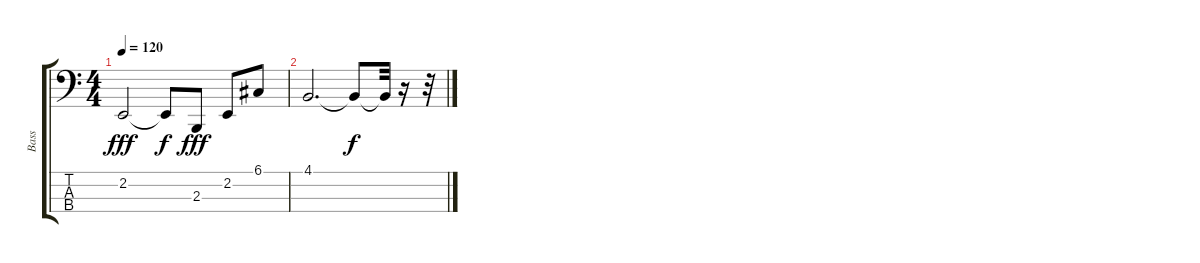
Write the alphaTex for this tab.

\track ("Bass" "Bass") {instrument tangoaccordion}
\staff {score tabs}
\tuning (G2 D2 A1 E1) {hide}
\ts (4 4)
\tempo 120
\clef f4
\ks c
2.2.2{dy fff} 2.2{t}.8{dy f} 2.3.8{dy fff} 2.2.8 6.1.8 |
4.1.2{d} 4.1{t}.8{dy f} 4.1{t}.32 r.16 r.32
